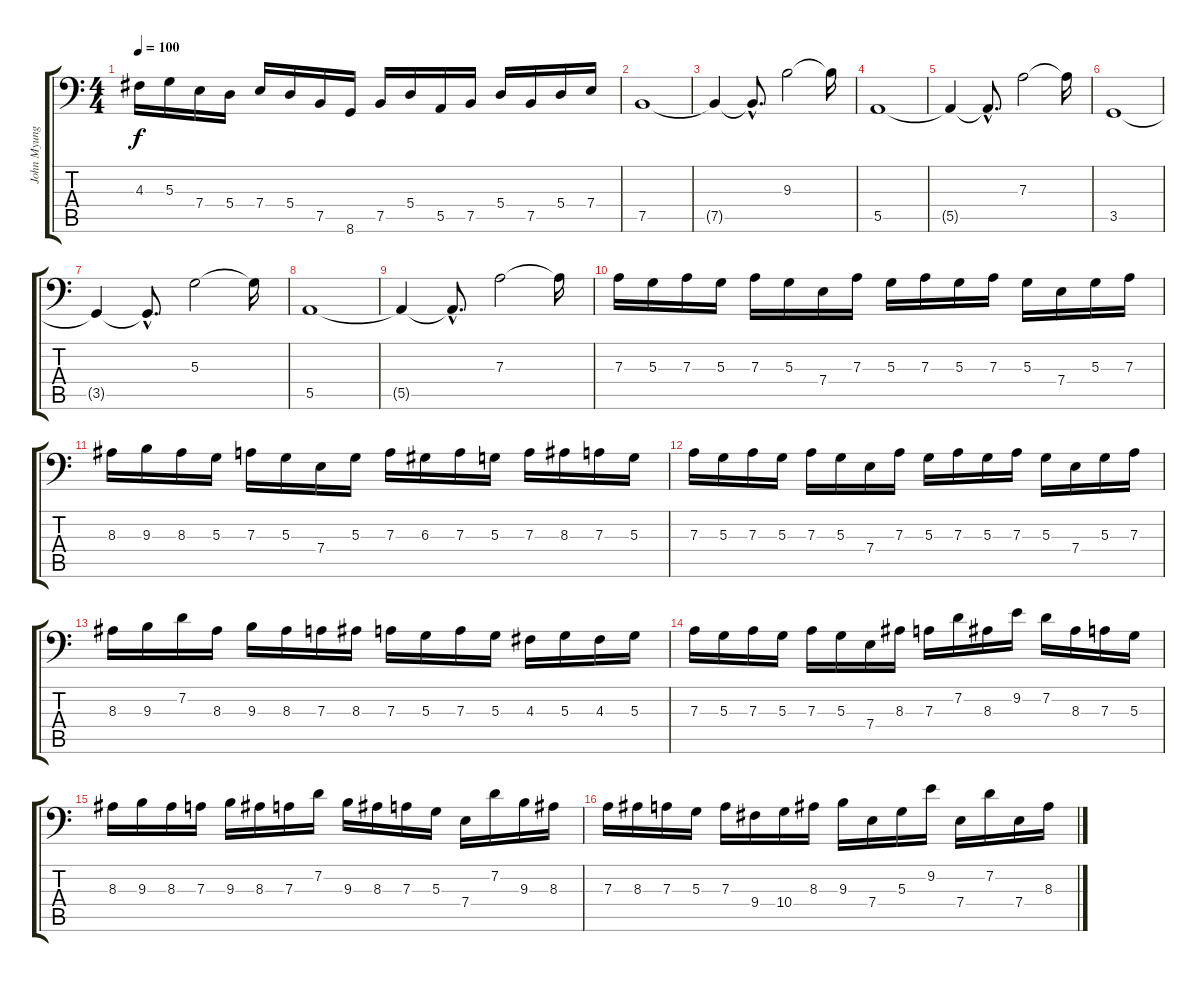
\track ("John Myung - 6 Strings Bass" "John Myung") {instrument electricbassfinger}
\staff {score tabs}
\tuning (C3 G2 D2 A1 E1 B0) {hide}
\ts (4 4)
\tempo 100
\clef f4
\ks c
4.3.16{dy f} 5.3.16 7.4.16 5.4.16 7.4.16 5.4.16 7.5.16 8.6.16 7.5.16 5.4.16 5.5.16 7.5.16 5.4.16 7.5.16 5.4.16 7.4.16 |
7.5.1 |
7.5{t}.4 7.5{hac t}.8{d} 9.3.2 9.3{t}.16 |
5.5.1 |
5.5{t}.4 5.5{hac t}.8{d} 7.3.2 7.3{t}.16 |
3.5.1 |
3.5{t}.4 3.5{hac t}.8{d} 5.3.2 5.3{t}.16 |
5.5.1 |
5.5{t}.4 5.5{hac t}.8{d} 7.3.2 7.3{t}.16 |
7.3.16 5.3.16 7.3.16 5.3.16 7.3.16 5.3.16 7.4.16 7.3.16 5.3.16 7.3.16 5.3.16 7.3.16 5.3.16 7.4.16 5.3.16 7.3.16 |
8.3.16 9.3.16 8.3.16 5.3.16 7.3.16 5.3.16 7.4.16 5.3.16 7.3.16 6.3.16 7.3.16 5.3.16 7.3.16 8.3.16 7.3.16 5.3.16 |
7.3.16 5.3.16 7.3.16 5.3.16 7.3.16 5.3.16 7.4.16 7.3.16 5.3.16 7.3.16 5.3.16 7.3.16 5.3.16 7.4.16 5.3.16 7.3.16 |
8.3.16 9.3.16 7.2.16 8.3.16 9.3.16 8.3.16 7.3.16 8.3.16 7.3.16 5.3.16 7.3.16 5.3.16 4.3.16 5.3.16 4.3.16 5.3.16 |
7.3.16 5.3.16 7.3.16 5.3.16 7.3.16 5.3.16 7.4.16 8.3.16 7.3.16 7.2.16 8.3.16 9.2.16 7.2.16 8.3.16 7.3.16 5.3.16 |
8.3.16 9.3.16 8.3.16 7.3.16 9.3.16 8.3.16 7.3.16 7.2.16 9.3.16 8.3.16 7.3.16 5.3.16 7.4.16 7.2.16 9.3.16 8.3.16 |
7.3.16 8.3.16 7.3.16 5.3.16 7.3.16 9.4.16 10.4.16 8.3.16 9.3.16 7.4.16 5.3.16 9.2.16 7.4.16 7.2.16 7.4.16 8.3.16
